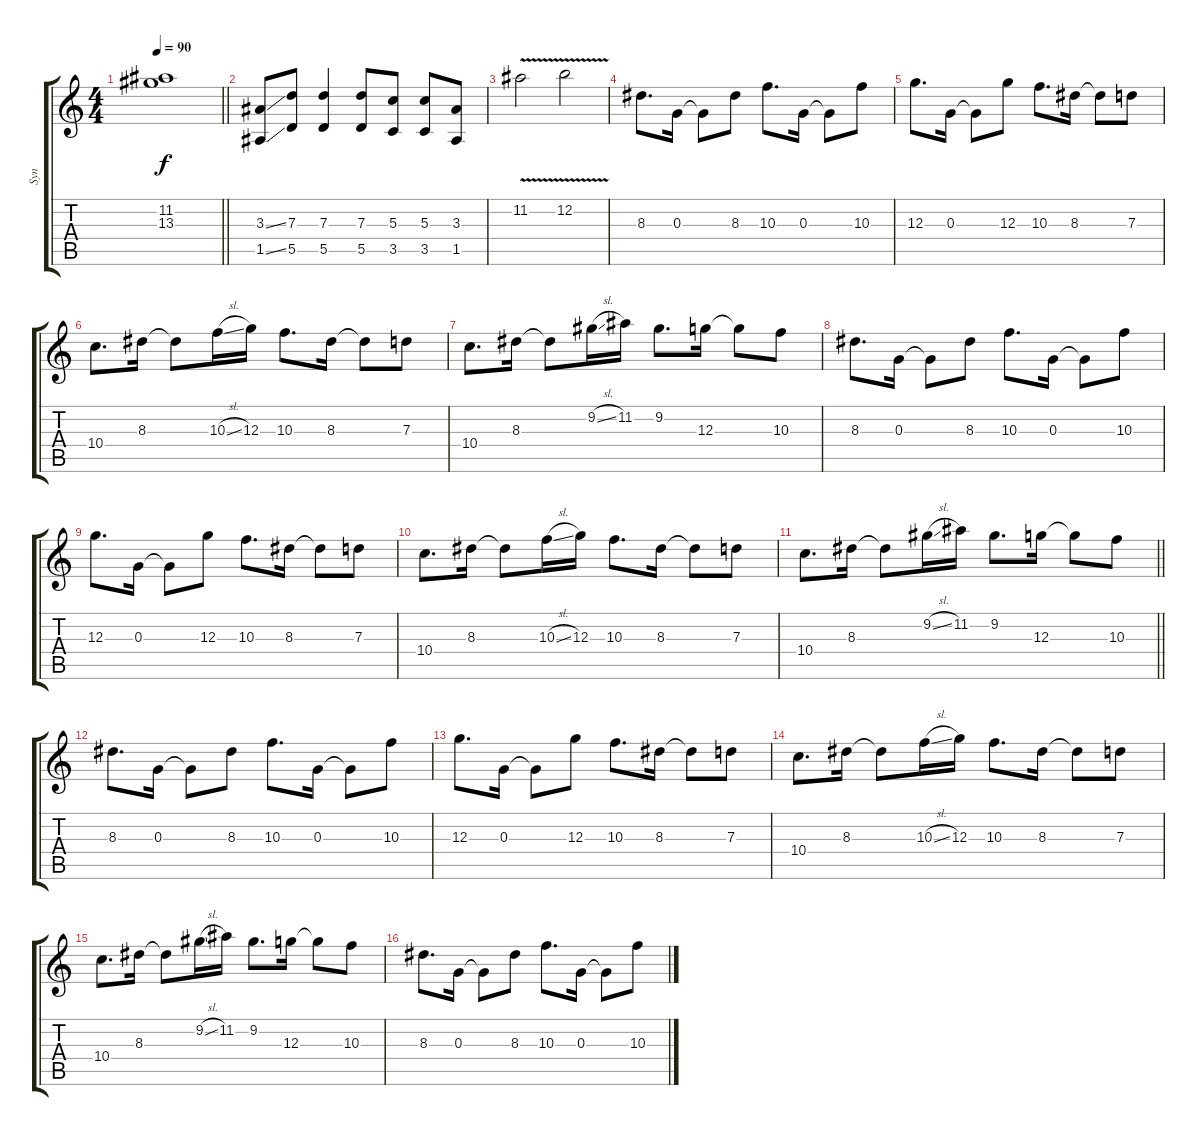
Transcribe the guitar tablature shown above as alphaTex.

\track ("Syn" "Syn") {instrument distortionguitar}
\staff {score tabs}
\tuning (E4 B3 G3 D3 A2 D2) {hide}
\ts (4 4)
\tempo 90
\clef g2
\barLineRight lightlight
\ks c
(11.2{t} 13.3{t}).1{dy f} |
(3.3{ss} 1.5{ss}).8 (7.3 5.5).8 (7.3 5.5).4 (7.3 5.5).8 (5.3 3.5).8 (5.3 3.5).8 (3.3 1.5).8 |
11.2{v}.2 12.2{v}.2 |
8.3.8{d} 0.3.16 0.3{t}.8 8.3.8 10.3.8{d} 0.3.16 0.3{t}.8 10.3.8 |
12.3.8{d} 0.3.16 0.3{t}.8 12.3.8 10.3.8{d} 8.3.16 8.3{t}.8 7.3.8 |
10.4.8{d} 8.3.16 8.3{t}.8 10.3{sl}.16 12.3.16 10.3.8{d} 8.3.16 8.3{t}.8 7.3.8 |
10.4.8{d} 8.3.16 8.3{t}.8 9.2{sl}.16 11.2.16 9.2.8{d} 12.3.16 12.3{t}.8 10.3.8 |
8.3.8{d} 0.3.16 0.3{t}.8 8.3.8 10.3.8{d} 0.3.16 0.3{t}.8 10.3.8 |
12.3.8{d} 0.3.16 0.3{t}.8 12.3.8 10.3.8{d} 8.3.16 8.3{t}.8 7.3.8 |
10.4.8{d} 8.3.16 8.3{t}.8 10.3{sl}.16 12.3.16 10.3.8{d} 8.3.16 8.3{t}.8 7.3.8 |
\barLineRight lightlight
10.4.8{d} 8.3.16 8.3{t}.8 9.2{sl}.16 11.2.16 9.2.8{d} 12.3.16 12.3{t}.8 10.3.8 |
8.3.8{d} 0.3.16 0.3{t}.8 8.3.8 10.3.8{d} 0.3.16 0.3{t}.8 10.3.8 |
12.3.8{d} 0.3.16 0.3{t}.8 12.3.8 10.3.8{d} 8.3.16 8.3{t}.8 7.3.8 |
10.4.8{d} 8.3.16 8.3{t}.8 10.3{sl}.16 12.3.16 10.3.8{d} 8.3.16 8.3{t}.8 7.3.8 |
10.4.8{d} 8.3.16 8.3{t}.8 9.2{sl}.16 11.2.16 9.2.8{d} 12.3.16 12.3{t}.8 10.3.8 |
8.3.8{d} 0.3.16 0.3{t}.8 8.3.8 10.3.8{d} 0.3.16 0.3{t}.8 10.3.8
